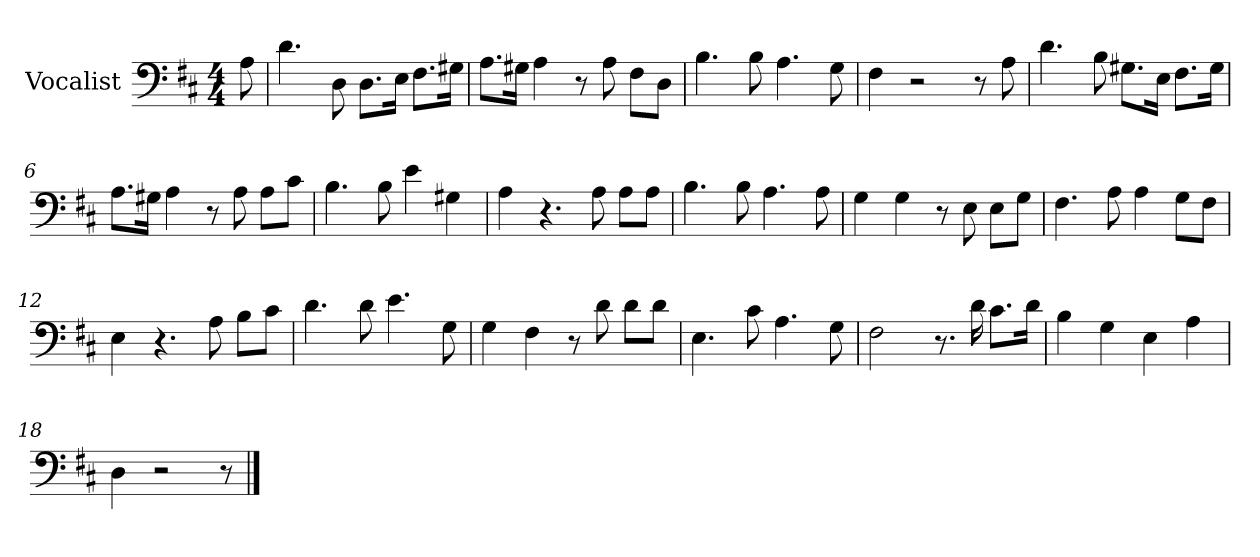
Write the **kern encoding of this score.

**kern
*part1
*staff1
*I"Vocalist
*k[f#c#]
*D:
*M4/4
=
8A
=1
4.d
8D
8.DL
16EJk
8.F#L
16G#XJk
=2
8.AL
16G#XJk
4A
8r
8A
8F#L
8DJ
=3
4.B
8B
4.A
8G
=4
4F#
2r
8r
8A
=5
4.d
8B
8.G#XL
16EJk
8.F#L
16G#Jk
=6
8.AL
16G#XJk
4A
8r
8A
8AL
8c#J
=7
4.B
8B
4e
4G#X
=8
4A
4.r
8A
8AL
8AJ
=9
4.B
8B
4.A
8A
=10
4G
4G
8r
8E
8EL
8GJ
=11
4.F#
8A
4A
8GL
8F#J
=12
4E
4.r
8A
8BL
8c#J
=13
4.d
8d
4.e
8G
=14
4G
4F#
8r
8d
8dL
8dJ
=15
4.E
8c#
4.A
8G
=16
2F#
8.r
16d
8.c#L
16dJk
=17
4B
4G
4E
4A
=18
4D
2r
8r
==
*-
